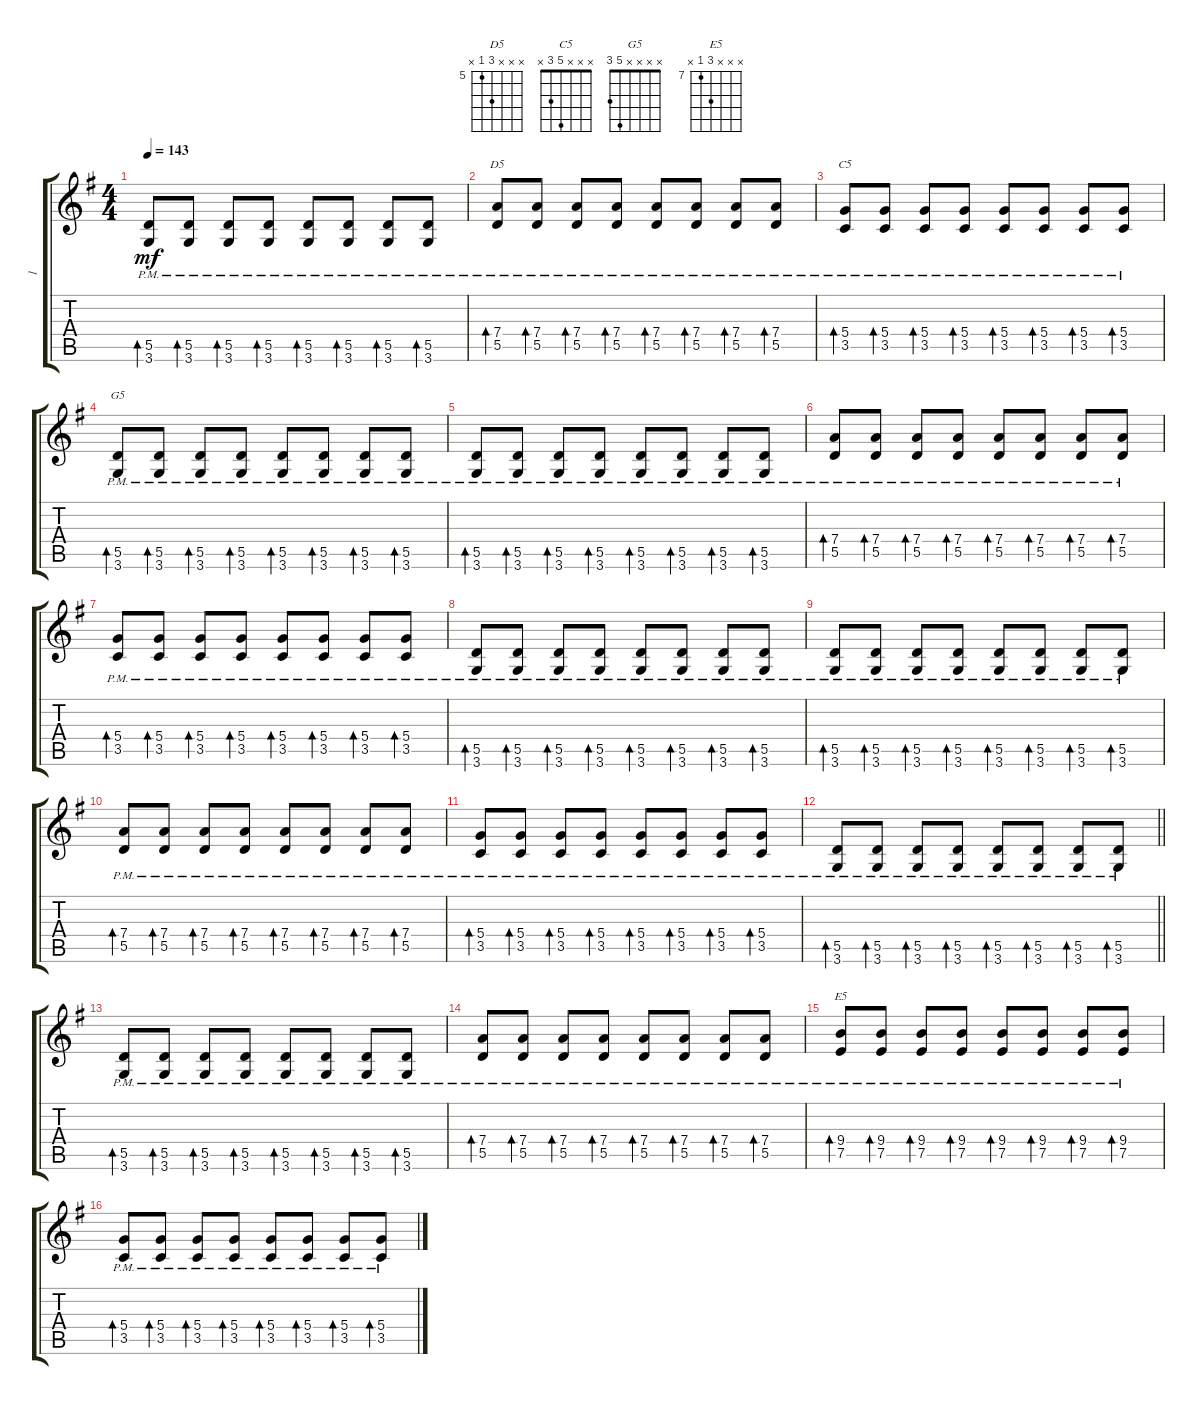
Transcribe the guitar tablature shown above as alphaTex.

\track ("1" "1") {instrument distortionguitar}
\staff {score tabs}
\tuning (E4 B3 G3 D3 A2 E2) {hide}
\chord ("D5" x x x 7 5 x) {firstfret 5}
\chord ("C5" x x x 5 3 x)
\chord ("G5" x x x x 5 3)
\chord ("E5" x x x 9 7 x) {firstfret 7}
\ts (4 4)
\tempo 143
\clef g2
\ks g
(5.5{pm} 3.6{pm}).8{bd 30 dy mf} (5.5{pm} 3.6{pm}).8{bd 30} (5.5{pm} 3.6{pm}).8{bd 30} (5.5{pm} 3.6{pm}).8{bd 30} (5.5{pm} 3.6{pm}).8{bd 30} (5.5{pm} 3.6{pm}).8{bd 30} (5.5{pm} 3.6{pm}).8{bd 30} (5.5{pm} 3.6{pm}).8{bd 30} |
(7.4{pm} 5.5{pm}).8{bd 30 ch "D5"} (7.4{pm} 5.5{pm}).8{bd 30} (7.4{pm} 5.5{pm}).8{bd 30} (7.4{pm} 5.5{pm}).8{bd 30} (7.4{pm} 5.5{pm}).8{bd 30} (7.4{pm} 5.5{pm}).8{bd 30} (7.4{pm} 5.5{pm}).8{bd 30} (7.4{pm} 5.5{pm}).8{bd 30} |
(5.4{pm} 3.5{pm}).8{bd 30 ch "C5"} (5.4{pm} 3.5{pm}).8{bd 30} (5.4{pm} 3.5{pm}).8{bd 30} (5.4{pm} 3.5{pm}).8{bd 30} (5.4{pm} 3.5{pm}).8{bd 30} (5.4{pm} 3.5{pm}).8{bd 30} (5.4{pm} 3.5{pm}).8{bd 30} (5.4{pm} 3.5{pm}).8{bd 30} |
(5.5{pm} 3.6{pm}).8{bd 30 ch "G5"} (5.5{pm} 3.6{pm}).8{bd 30} (5.5{pm} 3.6{pm}).8{bd 30} (5.5{pm} 3.6{pm}).8{bd 30} (5.5{pm} 3.6{pm}).8{bd 30} (5.5{pm} 3.6{pm}).8{bd 30} (5.5{pm} 3.6{pm}).8{bd 30} (5.5{pm} 3.6{pm}).8{bd 30} |
(5.5{pm} 3.6{pm}).8{bd 30} (5.5{pm} 3.6{pm}).8{bd 30} (5.5{pm} 3.6{pm}).8{bd 30} (5.5{pm} 3.6{pm}).8{bd 30} (5.5{pm} 3.6{pm}).8{bd 30} (5.5{pm} 3.6{pm}).8{bd 30} (5.5{pm} 3.6{pm}).8{bd 30} (5.5{pm} 3.6{pm}).8{bd 30} |
(7.4{pm} 5.5{pm}).8{bd 30} (7.4{pm} 5.5{pm}).8{bd 30} (7.4{pm} 5.5{pm}).8{bd 30} (7.4{pm} 5.5{pm}).8{bd 30} (7.4{pm} 5.5{pm}).8{bd 30} (7.4{pm} 5.5{pm}).8{bd 30} (7.4{pm} 5.5{pm}).8{bd 30} (7.4{pm} 5.5{pm}).8{bd 30} |
(5.4{pm} 3.5{pm}).8{bd 30} (5.4{pm} 3.5{pm}).8{bd 30} (5.4{pm} 3.5{pm}).8{bd 30} (5.4{pm} 3.5{pm}).8{bd 30} (5.4{pm} 3.5{pm}).8{bd 30} (5.4{pm} 3.5{pm}).8{bd 30} (5.4{pm} 3.5{pm}).8{bd 30} (5.4{pm} 3.5{pm}).8{bd 30} |
(5.5{pm} 3.6{pm}).8{bd 30} (5.5{pm} 3.6{pm}).8{bd 30} (5.5{pm} 3.6{pm}).8{bd 30} (5.5{pm} 3.6{pm}).8{bd 30} (5.5{pm} 3.6{pm}).8{bd 30} (5.5{pm} 3.6{pm}).8{bd 30} (5.5{pm} 3.6{pm}).8{bd 30} (5.5{pm} 3.6{pm}).8{bd 30} |
(5.5{pm} 3.6{pm}).8{bd 30} (5.5{pm} 3.6{pm}).8{bd 30} (5.5{pm} 3.6{pm}).8{bd 30} (5.5{pm} 3.6{pm}).8{bd 30} (5.5{pm} 3.6{pm}).8{bd 30} (5.5{pm} 3.6{pm}).8{bd 30} (5.5{pm} 3.6{pm}).8{bd 30} (5.5{pm} 3.6{pm}).8{bd 30} |
(7.4{pm} 5.5{pm}).8{bd 30} (7.4{pm} 5.5{pm}).8{bd 30} (7.4{pm} 5.5{pm}).8{bd 30} (7.4{pm} 5.5{pm}).8{bd 30} (7.4{pm} 5.5{pm}).8{bd 30} (7.4{pm} 5.5{pm}).8{bd 30} (7.4{pm} 5.5{pm}).8{bd 30} (7.4{pm} 5.5{pm}).8{bd 30} |
(5.4{pm} 3.5{pm}).8{bd 30} (5.4{pm} 3.5{pm}).8{bd 30} (5.4{pm} 3.5{pm}).8{bd 30} (5.4{pm} 3.5{pm}).8{bd 30} (5.4{pm} 3.5{pm}).8{bd 30} (5.4{pm} 3.5{pm}).8{bd 30} (5.4{pm} 3.5{pm}).8{bd 30} (5.4{pm} 3.5{pm}).8{bd 30} |
\barLineRight lightlight
(5.5{pm} 3.6{pm}).8{bd 30} (5.5{pm} 3.6{pm}).8{bd 30} (5.5{pm} 3.6{pm}).8{bd 30} (5.5{pm} 3.6{pm}).8{bd 30} (5.5{pm} 3.6{pm}).8{bd 30} (5.5{pm} 3.6{pm}).8{bd 30} (5.5{pm} 3.6{pm}).8{bd 30} (5.5{pm} 3.6{pm}).8{bd 30} |
(5.5{pm} 3.6{pm}).8{bd 30} (5.5{pm} 3.6{pm}).8{bd 30} (5.5{pm} 3.6{pm}).8{bd 30} (5.5{pm} 3.6{pm}).8{bd 30} (5.5{pm} 3.6{pm}).8{bd 30} (5.5{pm} 3.6{pm}).8{bd 30} (5.5{pm} 3.6{pm}).8{bd 30} (5.5{pm} 3.6{pm}).8{bd 30} |
(7.4{pm} 5.5{pm}).8{bd 30} (7.4{pm} 5.5{pm}).8{bd 30} (7.4{pm} 5.5{pm}).8{bd 30} (7.4{pm} 5.5{pm}).8{bd 30} (7.4{pm} 5.5{pm}).8{bd 30} (7.4{pm} 5.5{pm}).8{bd 30} (7.4{pm} 5.5{pm}).8{bd 30} (7.4{pm} 5.5{pm}).8{bd 30} |
(9.4{pm} 7.5{pm}).8{bd 30 ch "E5"} (9.4{pm} 7.5{pm}).8{bd 30} (9.4{pm} 7.5{pm}).8{bd 30} (9.4{pm} 7.5{pm}).8{bd 30} (9.4{pm} 7.5{pm}).8{bd 30} (9.4{pm} 7.5{pm}).8{bd 30} (9.4{pm} 7.5{pm}).8{bd 30} (9.4{pm} 7.5{pm}).8{bd 30} |
(5.4{pm} 3.5{pm}).8{bd 30} (5.4{pm} 3.5{pm}).8{bd 30} (5.4{pm} 3.5{pm}).8{bd 30} (5.4{pm} 3.5{pm}).8{bd 30} (5.4{pm} 3.5{pm}).8{bd 30} (5.4{pm} 3.5{pm}).8{bd 30} (5.4{pm} 3.5{pm}).8{bd 30} (5.4{pm} 3.5{pm}).8{bd 30}
